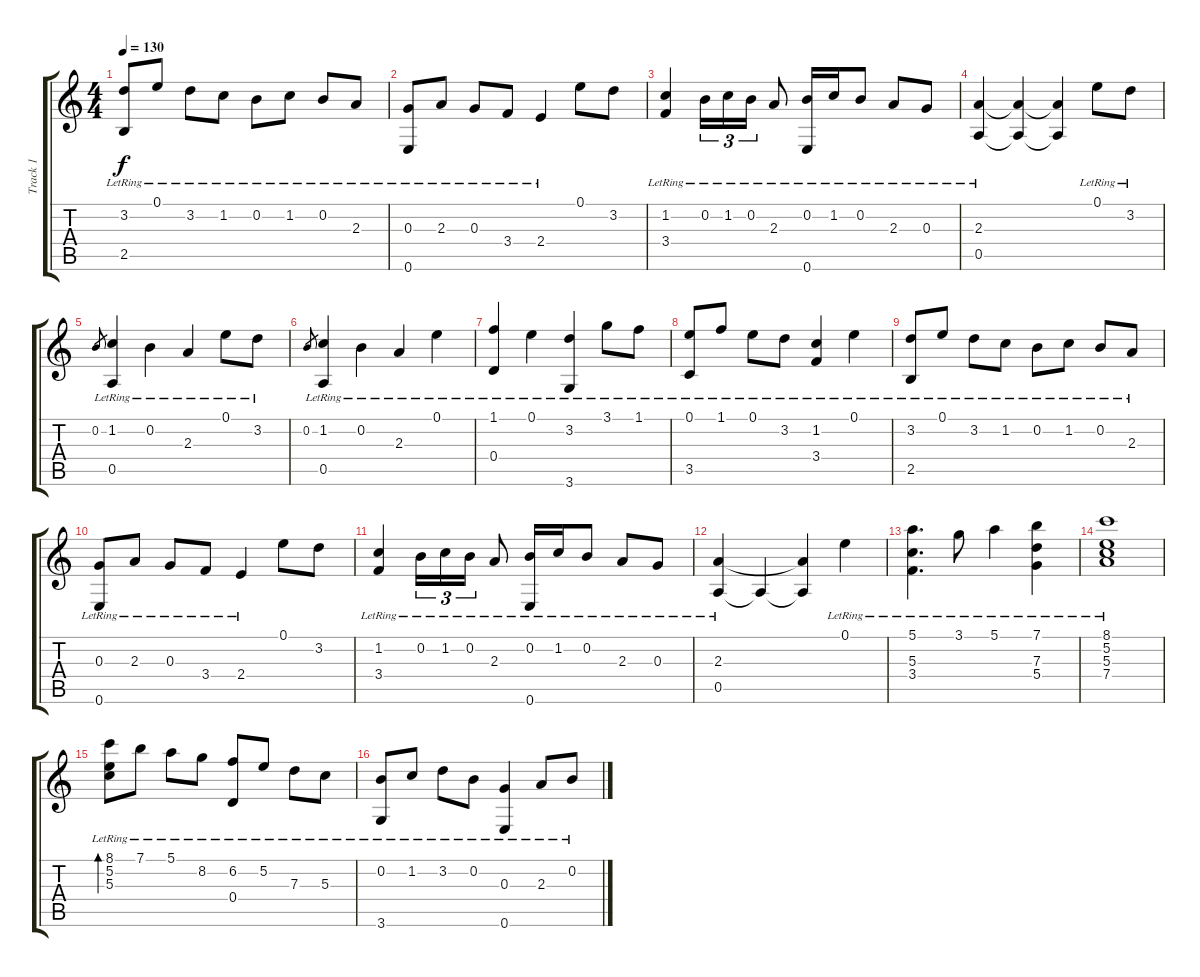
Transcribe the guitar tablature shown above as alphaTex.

\track ("Track 1" "Track 1") {instrument acousticguitarsteel}
\staff {score tabs}
\tuning (E4 B3 G3 D3 A2 E2) {hide}
\ts (4 4)
\tempo 130
\clef g2
\ks c
(3.2{lr} 2.5{lr}).8{dy f} 0.1{lr}.8 3.2{lr}.8 1.2{lr}.8 0.2{lr}.8 1.2{lr}.8 0.2{lr}.8 2.3{lr}.8 |
(0.3{lr} 0.6{lr}).8 2.3{lr}.8 0.3{lr}.8 3.4{lr}.8 2.4{lr}.4 0.1.8 3.2.8 |
(1.2{lr} 3.4{lr}).4 0.2{lr}.16{tu (3 2)} 1.2{lr}.16{tu (3 2)} 0.2{lr}.16{tu (3 2)} 2.3{lr}.8 (0.2{lr} 0.6{lr}).16 1.2{lr}.16 0.2{lr}.8 2.3{lr}.8 0.3{lr}.8 |
(2.3{lr} 0.5{lr}).4 (2.3{t} 0.5{t}).4 (2.3{t} 0.5{t}).4 0.1{lr}.8 3.2{lr}.8 |
0.2.8{gr} (1.2{lr} 0.5{lr}).4 0.2{lr}.4 2.3{lr}.4 0.1{lr}.8 3.2{lr}.8 |
0.2.8{gr} (1.2{lr} 0.5{lr}).4 0.2{lr}.4 2.3{lr}.4 0.1{lr}.4 |
(1.1{lr} 0.4{lr}).4 0.1{lr}.4 (3.2{lr} 3.6{lr}).4 3.1{lr}.8 1.1{lr}.8 |
(0.1{lr} 3.5{lr}).8 1.1{lr}.8 0.1{lr}.8 3.2{lr}.8 (1.2{lr} 3.4{lr}).4 0.1{lr}.4 |
(3.2{lr} 2.5{lr}).8 0.1{lr}.8 3.2{lr}.8 1.2{lr}.8 0.2{lr}.8 1.2{lr}.8 0.2{lr}.8 2.3{lr}.8 |
(0.3{lr} 0.6{lr}).8 2.3{lr}.8 0.3{lr}.8 3.4{lr}.8 2.4{lr}.4 0.1.8 3.2.8 |
(1.2{lr} 3.4{lr}).4 0.2{lr}.16{tu (3 2)} 1.2{lr}.16{tu (3 2)} 0.2{lr}.16{tu (3 2)} 2.3{lr}.8 (0.2{lr} 0.6{lr}).16 1.2{lr}.16 0.2{lr}.8 2.3{lr}.8 0.3{lr}.8 |
(2.3{lr} 0.5{lr}).4 0.5{t}.4 (2.3{t} 0.5{t}).4 0.1{lr}.4 |
(5.1{lr} 5.3{lr} 3.4{lr}).4{d} 3.1{lr}.8 5.1{lr}.4 (7.1{lr} 7.3{lr} 5.4{lr}).4 |
(8.1{lr} 5.2{lr} 5.3{lr} 7.4{lr}).1 |
(8.1{lr} 5.2{lr} 5.3{lr}).8{bd 480} 7.1{lr}.8 5.1{lr}.8 8.2{lr}.8 (6.2{lr} 0.4{lr}).8 5.2{lr}.8 7.3{lr}.8 5.3{lr}.8 |
(0.2{lr} 3.6{lr}).8 1.2{lr}.8 3.2{lr}.8 0.2{lr}.8 (0.3{lr} 0.6{lr}).4 2.3{lr}.8 0.2{lr}.8
